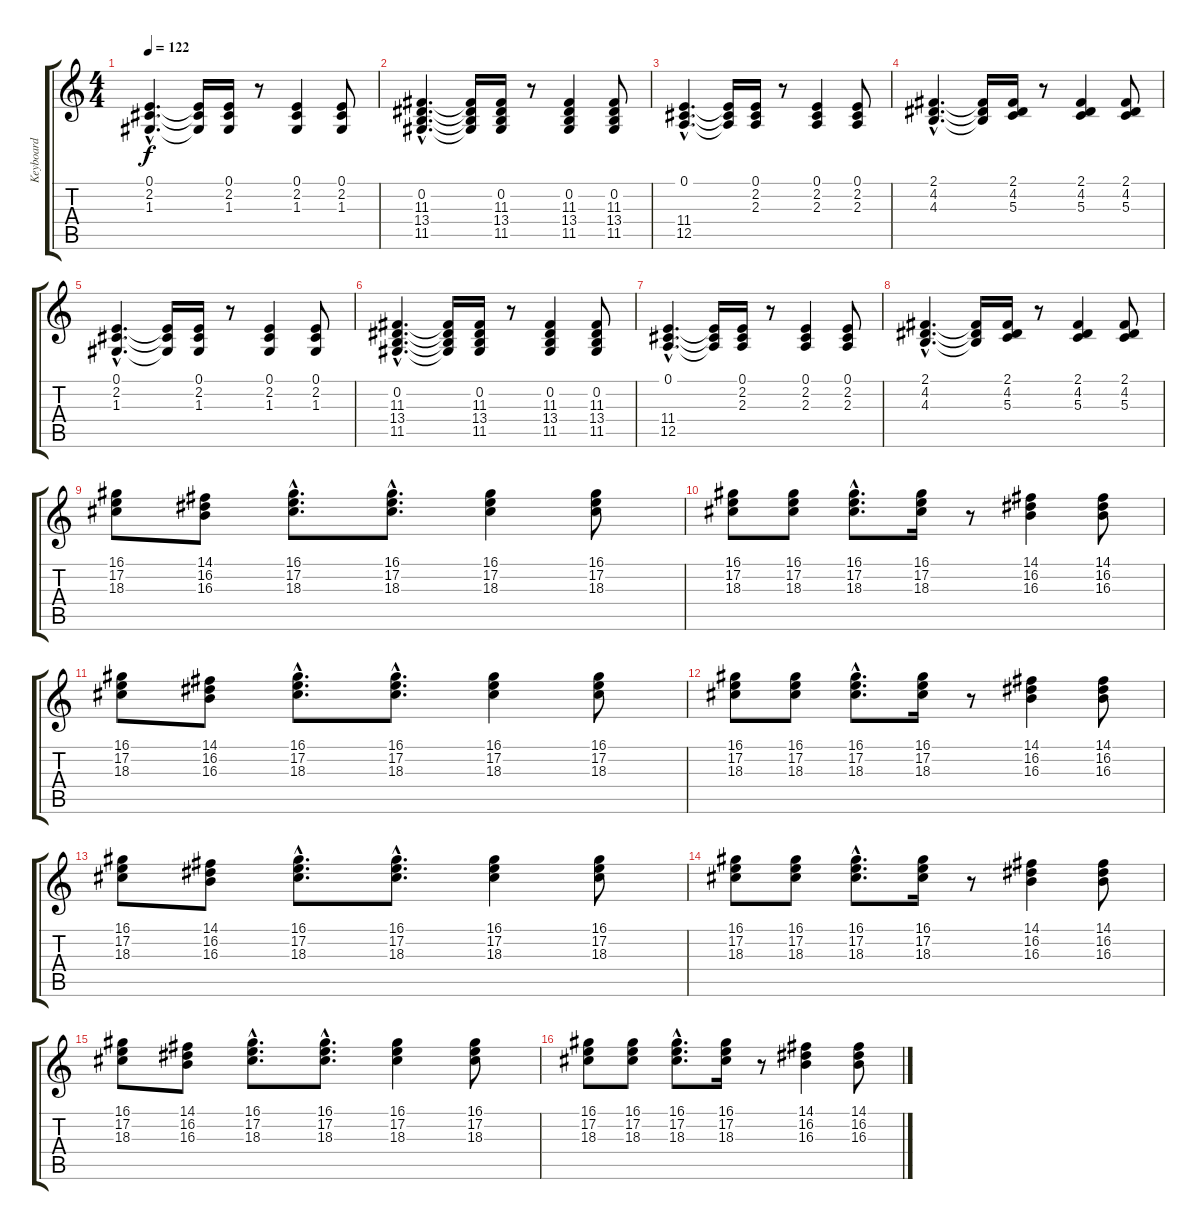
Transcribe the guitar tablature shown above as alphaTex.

\track ("Keyboard" "Keyboard") {instrument electricgrandpiano}
\staff {score tabs}
\tuning (E4 B3 G3 D3 A2 E2) {hide}
\ts (4 4)
\tempo 122
\clef g2
\ks c
(0.1{hac} 2.2{hac} 1.3{hac}).4{d dy f} (0.1{t} 2.2{t} 1.3{t}).16 (0.1 2.2 1.3).16 r.8 (0.1 2.2 1.3).4 (0.1 2.2 1.3).8 |
(0.2{hac} 11.3{hac} 13.4{hac} 11.5{hac}).4{d} (0.2{t} 11.3{t} 13.4{t} 11.5{t}).16 (0.2 11.3 13.4 11.5).16 r.8 (0.2 11.3 13.4 11.5).4 (0.2 11.3 13.4 11.5).8 |
(0.1{hac} 11.4{hac} 12.5{hac}).4{d} (0.1{t} 11.4{t} 12.5{t}).16 (0.1 2.2 2.3).16 r.8 (0.1 2.2 2.3).4 (0.1 2.2 2.3).8 |
(2.1{hac} 4.2{hac} 4.3{hac}).4{d} (2.1{t} 4.2{t} 4.3{t}).16 (2.1 4.2 5.3).16 r.8 (2.1 4.2 5.3).4 (2.1 4.2 5.3).8 |
(0.1{hac} 2.2{hac} 1.3{hac}).4{d} (0.1{t} 2.2{t} 1.3{t}).16 (0.1 2.2 1.3).16 r.8 (0.1 2.2 1.3).4 (0.1 2.2 1.3).8 |
(0.2{hac} 11.3{hac} 13.4{hac} 11.5{hac}).4{d} (0.2{t} 11.3{t} 13.4{t} 11.5{t}).16 (0.2 11.3 13.4 11.5).16 r.8 (0.2 11.3 13.4 11.5).4 (0.2 11.3 13.4 11.5).8 |
(0.1{hac} 11.4{hac} 12.5{hac}).4{d} (0.1{t} 11.4{t} 12.5{t}).16 (0.1 2.2 2.3).16 r.8 (0.1 2.2 2.3).4 (0.1 2.2 2.3).8 |
(2.1{hac} 4.2{hac} 4.3{hac}).4{d} (2.1{t} 4.2{t} 4.3{t}).16 (2.1 4.2 5.3).16 r.8 (2.1 4.2 5.3).4 (2.1 4.2 5.3).8 |
(16.1 17.2 18.3).8 (14.1 16.2 16.3).8 (16.1{hac} 17.2{hac} 18.3{hac}).8{d} (16.1{hac} 17.2{hac} 18.3{hac}).8{d} (16.1 17.2 18.3).4 (16.1 17.2 18.3).8 |
(16.1 17.2 18.3).8 (16.1 17.2 18.3).8 (16.1{hac} 17.2{hac} 18.3{hac}).8{d} (16.1 17.2 18.3).16 r.8 (14.1 16.2 16.3).4 (14.1 16.2 16.3).8 |
(16.1 17.2 18.3).8 (14.1 16.2 16.3).8 (16.1{hac} 17.2{hac} 18.3{hac}).8{d} (16.1{hac} 17.2{hac} 18.3{hac}).8{d} (16.1 17.2 18.3).4 (16.1 17.2 18.3).8 |
(16.1 17.2 18.3).8 (16.1 17.2 18.3).8 (16.1{hac} 17.2{hac} 18.3{hac}).8{d} (16.1 17.2 18.3).16 r.8 (14.1 16.2 16.3).4 (14.1 16.2 16.3).8 |
(16.1 17.2 18.3).8 (14.1 16.2 16.3).8 (16.1{hac} 17.2{hac} 18.3{hac}).8{d} (16.1{hac} 17.2{hac} 18.3{hac}).8{d} (16.1 17.2 18.3).4 (16.1 17.2 18.3).8 |
(16.1 17.2 18.3).8 (16.1 17.2 18.3).8 (16.1{hac} 17.2{hac} 18.3{hac}).8{d} (16.1 17.2 18.3).16 r.8 (14.1 16.2 16.3).4 (14.1 16.2 16.3).8 |
(16.1 17.2 18.3).8 (14.1 16.2 16.3).8 (16.1{hac} 17.2{hac} 18.3{hac}).8{d} (16.1{hac} 17.2{hac} 18.3{hac}).8{d} (16.1 17.2 18.3).4 (16.1 17.2 18.3).8 |
(16.1 17.2 18.3).8 (16.1 17.2 18.3).8 (16.1{hac} 17.2{hac} 18.3{hac}).8{d} (16.1 17.2 18.3).16 r.8 (14.1 16.2 16.3).4 (14.1 16.2 16.3).8
